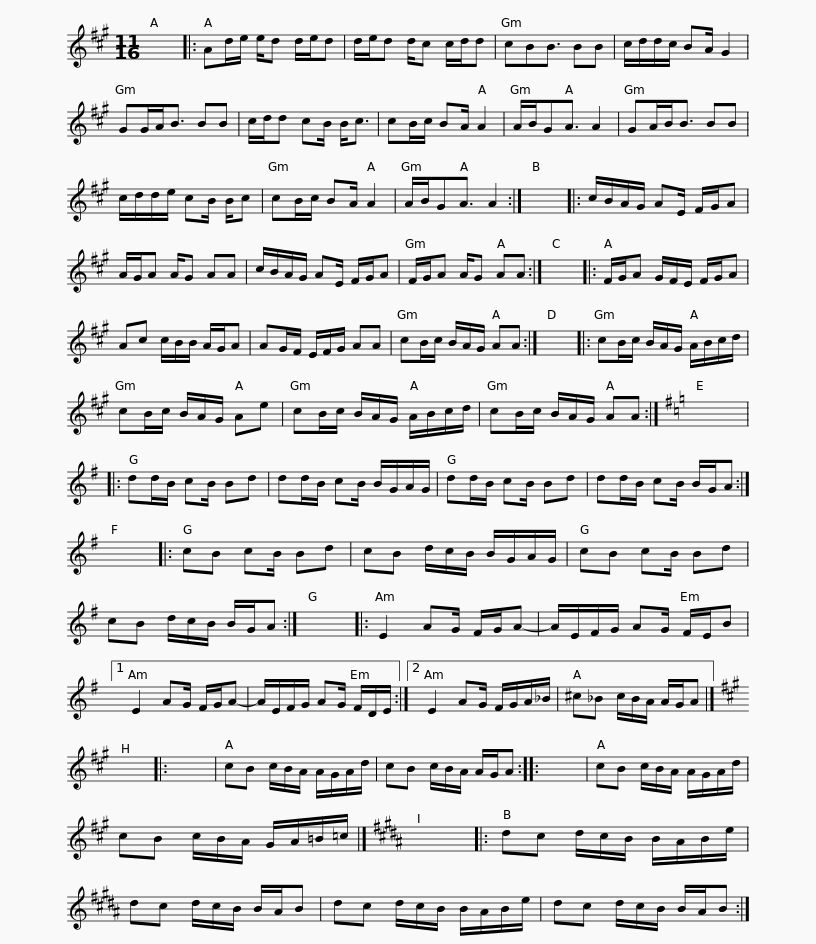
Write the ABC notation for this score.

X:1
L:1/8
M:11/16
I:linebreak $
K:A
V:1 treble
V:1
 x11/2 |: Ad/e/ e/d d/e/d | d/e/d d/c c/d/d | cBB3/2 BB | c/d/d/c/ BA/ G2 | %5
 GG/A<B BB | c/d/d cB/ B<c |$ cB/c/ BA/ A2 | A/B/GA3/2 A2 | GA/B<B BB | %10
 c/d/d/e/ cB/ B/c | cB/c/ BA/ A2 | A/B/GA3/2 A2 :| x11/2 |:$ c/B/A/G/ AE/ F/G/A | %15
 A/G/A A/G AA | c/B/A/G/ AE/ F/G/A | F/G/A A/G AA :| x11/2 |: F/G/A G/F/E/ F/G/A |$ %20
 Ac c/B/B/ A/G/A | AG/F/ E/F/G/ AA | cB/c/ B/A/G/ AA :| x11/2 |: cB/c/ B/A/G/ A/B/c/d/ | %25
 cB/c/ B/A/G/ Ae |$ cB/c/ B/A/G/ A/B/c/d/ | cB/c/ B/A/G/ AA :|[K:G] x11/2 |: dd/B/ cB/ Bd | %30
 dd/B/ cB/ B/G/A/G/ | dd/B/ cB/ Bd |$ dd/B/ cB/ B/G/A :| x11/2 |: cB cB/ Bd | %35
 cB d/c/B/ B/G/A/G/ | cB cB/ Bd | cB d/c/B/ B/G/A :| x11/2 |:$ E2 AG/ F/G/A- | %40
 A/E/F/G/ AG/ F/E/B |1 E2 AG/ F/G/A- | A/E/F/G/ AG/ F/D/E/ :|2 E2 AG/ F/G/A/_B/ |$ ^c_B c/B/A/ A/G/A |] %45
[K:A] x11/2 |: x11/2 | cB c/B/A/ A/G/A/d/ | cB c/B/A/ A/G/A :: x11/2 | %50
 cB c/B/A/ A/G/A/d/ |$ cB c/B/A/ G/A/=B/=c/ |][K:B] x11/2 |: dc d/c/B/ B/A/B/e/ | dc d/c/B/ B/A/B | %55
 dc d/c/B/ B/A/B/e/ |$ dc d/c/B/ B/A/B :| %57
